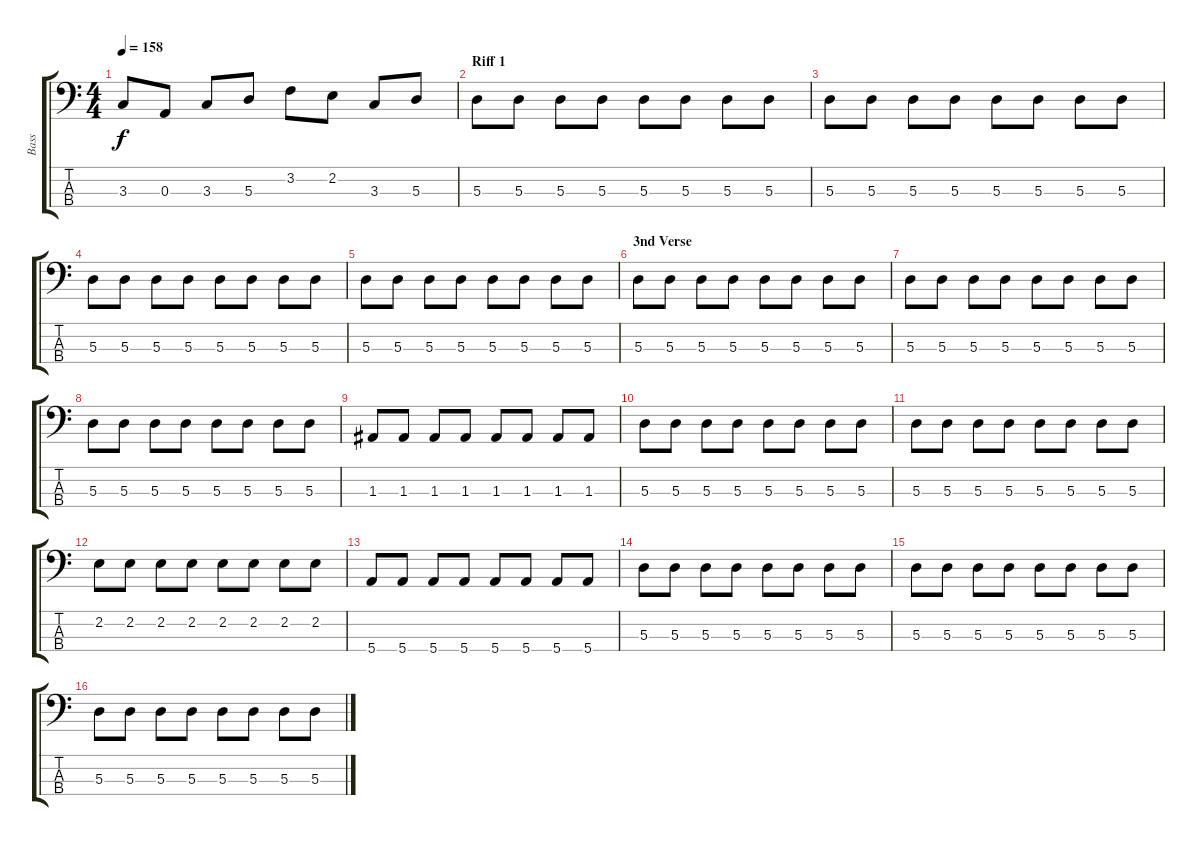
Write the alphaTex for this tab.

\track ("Bass" "Bass") {instrument electricbassfinger}
\staff {score tabs}
\tuning (G2 D2 A1 E1) {hide}
\ts (4 4)
\tempo 158
\clef f4
\ks c
3.3.8{dy f} 0.3.8 3.3.8 5.3.8 3.2.8 2.2.8 3.3.8 5.3.8 |
\section ("" "Riff 1")
5.3.8 5.3.8 5.3.8 5.3.8 5.3.8 5.3.8 5.3.8 5.3.8 |
5.3.8 5.3.8 5.3.8 5.3.8 5.3.8 5.3.8 5.3.8 5.3.8 |
5.3.8 5.3.8 5.3.8 5.3.8 5.3.8 5.3.8 5.3.8 5.3.8 |
5.3.8 5.3.8 5.3.8 5.3.8 5.3.8 5.3.8 5.3.8 5.3.8 |
\section ("" "3nd Verse")
5.3.8 5.3.8 5.3.8 5.3.8 5.3.8 5.3.8 5.3.8 5.3.8 |
5.3.8 5.3.8 5.3.8 5.3.8 5.3.8 5.3.8 5.3.8 5.3.8 |
5.3.8 5.3.8 5.3.8 5.3.8 5.3.8 5.3.8 5.3.8 5.3.8 |
1.3.8 1.3.8 1.3.8 1.3.8 1.3.8 1.3.8 1.3.8 1.3.8 |
5.3.8 5.3.8 5.3.8 5.3.8 5.3.8 5.3.8 5.3.8 5.3.8 |
5.3.8 5.3.8 5.3.8 5.3.8 5.3.8 5.3.8 5.3.8 5.3.8 |
2.2.8 2.2.8 2.2.8 2.2.8 2.2.8 2.2.8 2.2.8 2.2.8 |
5.4.8 5.4.8 5.4.8 5.4.8 5.4.8 5.4.8 5.4.8 5.4.8 |
5.3.8 5.3.8 5.3.8 5.3.8 5.3.8 5.3.8 5.3.8 5.3.8 |
5.3.8 5.3.8 5.3.8 5.3.8 5.3.8 5.3.8 5.3.8 5.3.8 |
5.3.8 5.3.8 5.3.8 5.3.8 5.3.8 5.3.8 5.3.8 5.3.8
